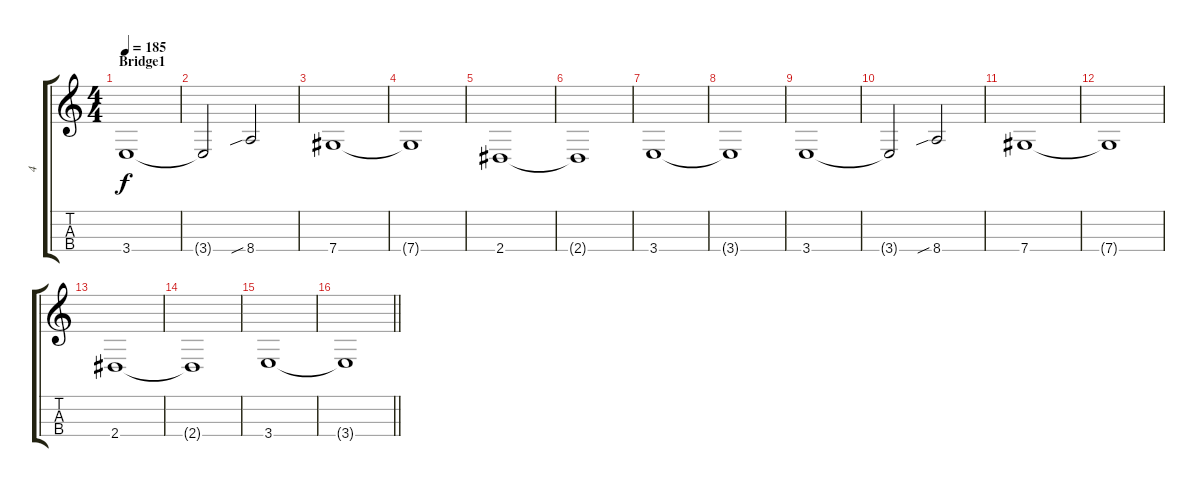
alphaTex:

\track ("4" "4") {instrument electricbassfinger}
\staff {score tabs}
\tuning (Gb3 Db3 Ab2 Db2) {hide}
\ts (4 4)
\section ("" "Bridge1")
\tempo 185
\clef g2
\ks c
3.4.1{dy f} |
3.4{t}.2 8.4{sib}.2 |
7.4.1 |
7.4{t}.1 |
2.4.1 |
2.4{t}.1 |
3.4.1 |
3.4{t}.1 |
3.4.1 |
3.4{t}.2 8.4{sib}.2 |
7.4.1 |
7.4{t}.1 |
2.4.1 |
2.4{t}.1 |
3.4.1 |
\barLineRight lightlight
3.4{t}.1
